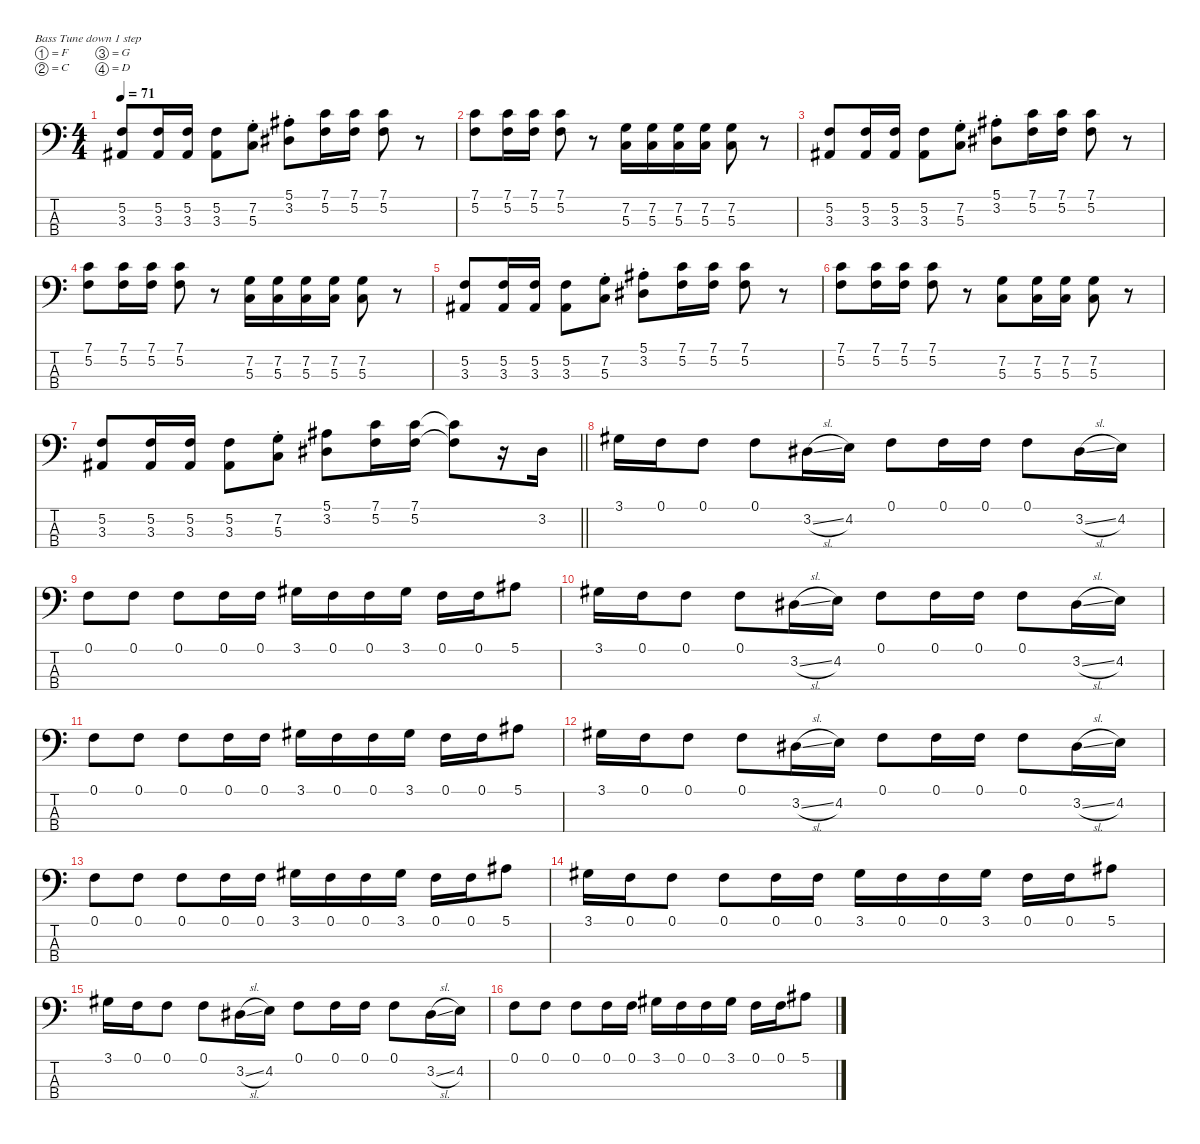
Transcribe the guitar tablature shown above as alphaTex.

\defaultSystemsLayout 4
\hideDynamics
\bracketExtendMode nobrackets
\singleTrackTrackNamePolicy hidden
\multiTrackTrackNamePolicy hidden
\firstSystemTrackNameMode fullname
\firstSystemTrackNameOrientation horizontal
\otherSystemsTrackNameOrientation horizontal
\track ("Bass" "el.bs.") {instrument electricbassfinger}
\staff {score tabs}
\tuning (F2 C2 G1 D1)
\ts (4 4)
\tempo 71
\clef f4
\ks c
(5.2 3.3{acc #}).8{dy f beam Up} (5.2 3.3{acc #}).16{beam Up} (5.2 3.3{acc #}).16{beam Up} (5.2 3.3{acc #}).8{beam Down} (7.2{st} 5.3{st}).8{beam Down} (5.1{st acc #} 3.2{st acc #}).8{beam Down} (7.1 5.2).16{beam Down} (7.1 5.2).16{beam Down} (7.1 5.2).8{beam Down} r.8{beam Down} |
(7.1 5.2).8{beam Down} (7.1 5.2).16{beam Down} (7.1 5.2).16{beam Down} (7.1 5.2).8{beam Down} r.8{beam Down} (7.2 5.3).16{beam Down} (7.2 5.3).16{beam Down} (7.2 5.3).16{beam Down} (7.2 5.3).16{beam Down} (7.2 5.3).8{beam Down} r.8{beam Down} |
(5.2 3.3{acc #}).8{beam Up} (5.2 3.3{acc #}).16{beam Up} (5.2 3.3{acc #}).16{beam Up} (5.2 3.3{acc #}).8{beam Down} (7.2{st} 5.3{st}).8{beam Down} (5.1{st acc #} 3.2{st acc #}).8{beam Down} (7.1 5.2).16{beam Down} (7.1 5.2).16{beam Down} (7.1 5.2).8{beam Down} r.8{beam Down} |
(7.1 5.2).8{beam Down} (7.1 5.2).16{beam Down} (7.1 5.2).16{beam Down} (7.1 5.2).8{beam Down} r.8{beam Down} (7.2 5.3).16{beam Down} (7.2 5.3).16{beam Down} (7.2 5.3).16{beam Down} (7.2 5.3).16{beam Down} (7.2 5.3).8{beam Down} r.8{beam Down} |
(5.2 3.3{acc #}).8{beam Up} (5.2 3.3{acc #}).16{beam Up} (5.2 3.3{acc #}).16{beam Up} (5.2 3.3{acc #}).8{beam Down} (7.2{st} 5.3{st}).8{beam Down} (5.1{st acc #} 3.2{st acc #}).8{beam Down} (7.1 5.2).16{beam Down} (7.1 5.2).16{beam Down} (7.1 5.2).8{beam Down} r.8{beam Down} |
(7.1 5.2).8{beam Down} (7.1 5.2).16{beam Down} (7.1 5.2).16{beam Down} (7.1 5.2).8{beam Down} r.8{beam Down} (7.2 5.3).8{beam Down} (7.2 5.3).16{beam Down} (7.2 5.3).16{beam Down} (7.2 5.3).8{beam Down} r.8{beam Down} |
\barLineRight lightlight
(5.2 3.3{acc #}).8{beam Up} (5.2 3.3{acc #}).16{beam Up} (5.2 3.3{acc #}).16{beam Up} (5.2 3.3{acc #}).8{beam Down} (7.2{st} 5.3{st}).8{beam Down} (5.1{acc #} 3.2{acc #}).8{beam Down} (7.1 5.2).16{beam Down} (7.1 5.2).16{beam Down} (7.1{t} 5.2{t}).8{beam Down} r.16{beam Down} 3.2{acc #}.16{beam Down} |
3.1{acc #}.16{dy mf beam Down} 0.1.16{beam Down} 0.1.8{beam Down} 0.1.8{beam Down} 3.2{sl acc #}.16{beam Down} 4.2.16{beam Down} 0.1.8{beam Down} 0.1.16{beam Down} 0.1.16{beam Down} 0.1.8{beam Down} 3.2{sl acc #}.16{beam Down} 4.2.16{beam Down} |
0.1.8{beam Down} 0.1.8{beam Down} 0.1.8{beam Down} 0.1.16{beam Down} 0.1.16{beam Down} 3.1{acc #}.16{beam Down} 0.1.16{beam Down} 0.1.16{beam Down} 3.1{acc #}.16{beam Down} 0.1.16{beam Down} 0.1.16{beam Down} 5.1{acc #}.8{beam Down} |
3.1{acc #}.16{beam Down} 0.1.16{beam Down} 0.1.8{beam Down} 0.1.8{beam Down} 3.2{sl acc #}.16{beam Down} 4.2.16{beam Down} 0.1.8{beam Down} 0.1.16{beam Down} 0.1.16{beam Down} 0.1.8{beam Down} 3.2{sl acc #}.16{beam Down} 4.2.16{beam Down} |
0.1.8{beam Down} 0.1.8{beam Down} 0.1.8{beam Down} 0.1.16{beam Down} 0.1.16{beam Down} 3.1{acc #}.16{beam Down} 0.1.16{beam Down} 0.1.16{beam Down} 3.1{acc #}.16{beam Down} 0.1.16{beam Down} 0.1.16{beam Down} 5.1{acc #}.8{beam Down} |
3.1{acc #}.16{beam Down} 0.1.16{beam Down} 0.1.8{beam Down} 0.1.8{beam Down} 3.2{sl acc #}.16{beam Down} 4.2.16{beam Down} 0.1.8{beam Down} 0.1.16{beam Down} 0.1.16{beam Down} 0.1.8{beam Down} 3.2{sl acc #}.16{beam Down} 4.2.16{beam Down} |
0.1.8{beam Down} 0.1.8{beam Down} 0.1.8{beam Down} 0.1.16{beam Down} 0.1.16{beam Down} 3.1{acc #}.16{beam Down} 0.1.16{beam Down} 0.1.16{beam Down} 3.1{acc #}.16{beam Down} 0.1.16{beam Down} 0.1.16{beam Down} 5.1{acc #}.8{beam Down} |
3.1{acc #}.16{beam Down} 0.1.16{beam Down} 0.1.8{beam Down} 0.1.8{beam Down} 0.1.16{beam Down} 0.1.16{beam Down} 3.1{acc #}.16{beam Down} 0.1.16{beam Down} 0.1.16{beam Down} 3.1{acc #}.16{beam Down} 0.1.16{beam Down} 0.1.16{beam Down} 5.1{acc #}.8{beam Down} |
3.1{acc #}.16{beam Down} 0.1.16{beam Down} 0.1.8{beam Down} 0.1.8{beam Down} 3.2{sl acc #}.16{beam Down} 4.2.16{beam Down} 0.1.8{beam Down} 0.1.16{beam Down} 0.1.16{beam Down} 0.1.8{beam Down} 3.2{sl acc #}.16{beam Down} 4.2.16{beam Down} |
0.1.8{beam Down} 0.1.8{beam Down} 0.1.8{beam Down} 0.1.16{beam Down} 0.1.16{beam Down} 3.1{acc #}.16{beam Down} 0.1.16{beam Down} 0.1.16{beam Down} 3.1{acc #}.16{beam Down} 0.1.16{beam Down} 0.1.16{beam Down} 5.1{acc #}.8{beam Down}
